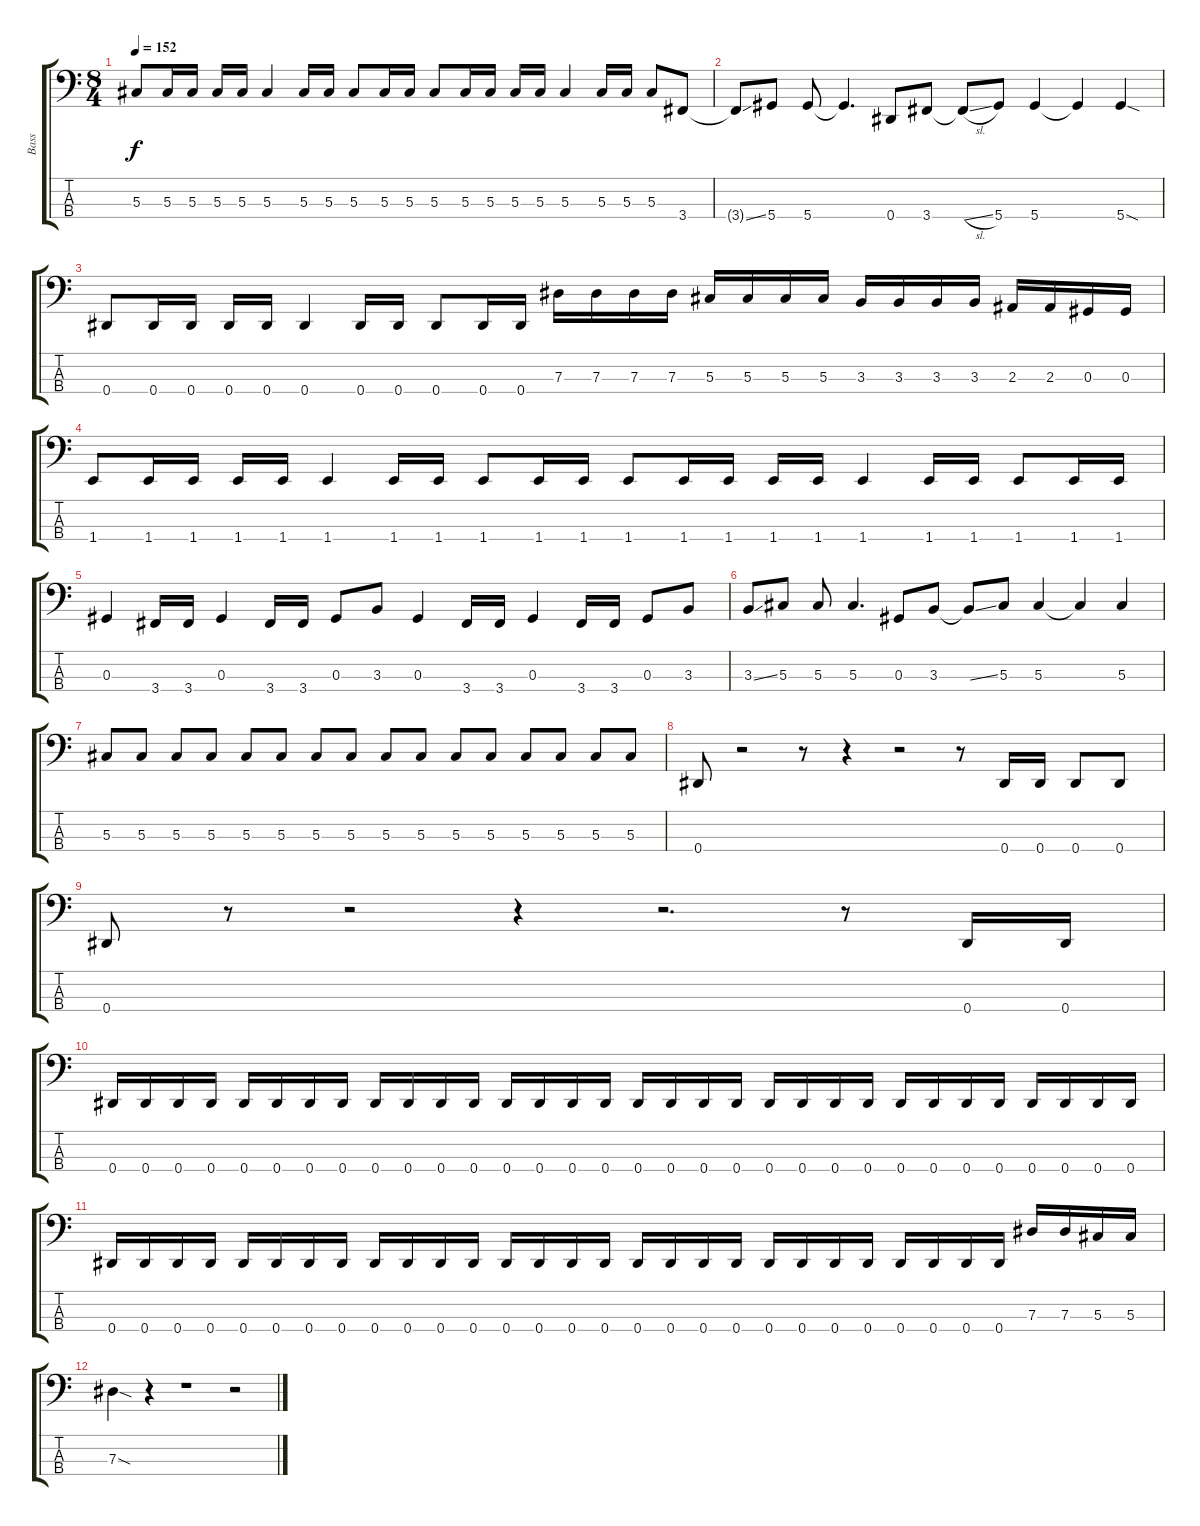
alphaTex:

\track ("Bass" "Bass") {instrument electricbassfinger}
\staff {score tabs}
\tuning (Gb2 Db2 Ab1 Eb1) {hide}
\ts (8 4)
\tempo 152
\clef f4
\ks c
5.3.8{dy f} 5.3.16 5.3.16 5.3.16 5.3.16 5.3.4 5.3.16 5.3.16 5.3.8 5.3.16 5.3.16 5.3.8 5.3.16 5.3.16 5.3.16 5.3.16 5.3.4 5.3.16 5.3.16 5.3.8 3.4.8 |
3.4{ss t}.8 5.4.8 5.4.8 5.4{t}.4{d} 0.4.8 3.4.8 3.4{sl t}.8 5.4.8 5.4.4 5.4{t}.4 5.4{sod}.4 |
0.4.8 0.4.16 0.4.16 0.4.16 0.4.16 0.4.4 0.4.16 0.4.16 0.4.8 0.4.16 0.4.16 7.3.16 7.3.16 7.3.16 7.3.16 5.3.16 5.3.16 5.3.16 5.3.16 3.3.16 3.3.16 3.3.16 3.3.16 2.3.16 2.3.16 0.3.16 0.3.16 |
1.4.8 1.4.16 1.4.16 1.4.16 1.4.16 1.4.4 1.4.16 1.4.16 1.4.8 1.4.16 1.4.16 1.4.8 1.4.16 1.4.16 1.4.16 1.4.16 1.4.4 1.4.16 1.4.16 1.4.8 1.4.16 1.4.16 |
0.3.4 3.4.16 3.4.16 0.3.4 3.4.16 3.4.16 0.3.8 3.3.8 0.3.4 3.4.16 3.4.16 0.3.4 3.4.16 3.4.16 0.3.8 3.3.8 |
3.3{ss}.8 5.3.8 5.3.8 5.3.4{d} 0.3.8 3.3.8 3.3{ss t}.8 5.3.8 5.3.4 5.3{t}.4 5.3.4 |
5.3.8 5.3.8 5.3.8 5.3.8 5.3.8 5.3.8 5.3.8 5.3.8 5.3.8 5.3.8 5.3.8 5.3.8 5.3.8 5.3.8 5.3.8 5.3.8 |
0.4.8 r.2 r.8 r.4 r.2 r.8 0.4.16 0.4.16 0.4.8 0.4.8 |
0.4.8 r.8 r.2 r.4 r.2{d} r.8 0.4.16 0.4.16 |
0.4.16 0.4.16 0.4.16 0.4.16 0.4.16 0.4.16 0.4.16 0.4.16 0.4.16 0.4.16 0.4.16 0.4.16 0.4.16 0.4.16 0.4.16 0.4.16 0.4.16 0.4.16 0.4.16 0.4.16 0.4.16 0.4.16 0.4.16 0.4.16 0.4.16 0.4.16 0.4.16 0.4.16 0.4.16 0.4.16 0.4.16 0.4.16 |
0.4.16 0.4.16 0.4.16 0.4.16 0.4.16 0.4.16 0.4.16 0.4.16 0.4.16 0.4.16 0.4.16 0.4.16 0.4.16 0.4.16 0.4.16 0.4.16 0.4.16 0.4.16 0.4.16 0.4.16 0.4.16 0.4.16 0.4.16 0.4.16 0.4.16 0.4.16 0.4.16 0.4.16 7.3.16 7.3.16 5.3.16 5.3.16 |
7.3{sod}.4 r.4 r.1 r.2
